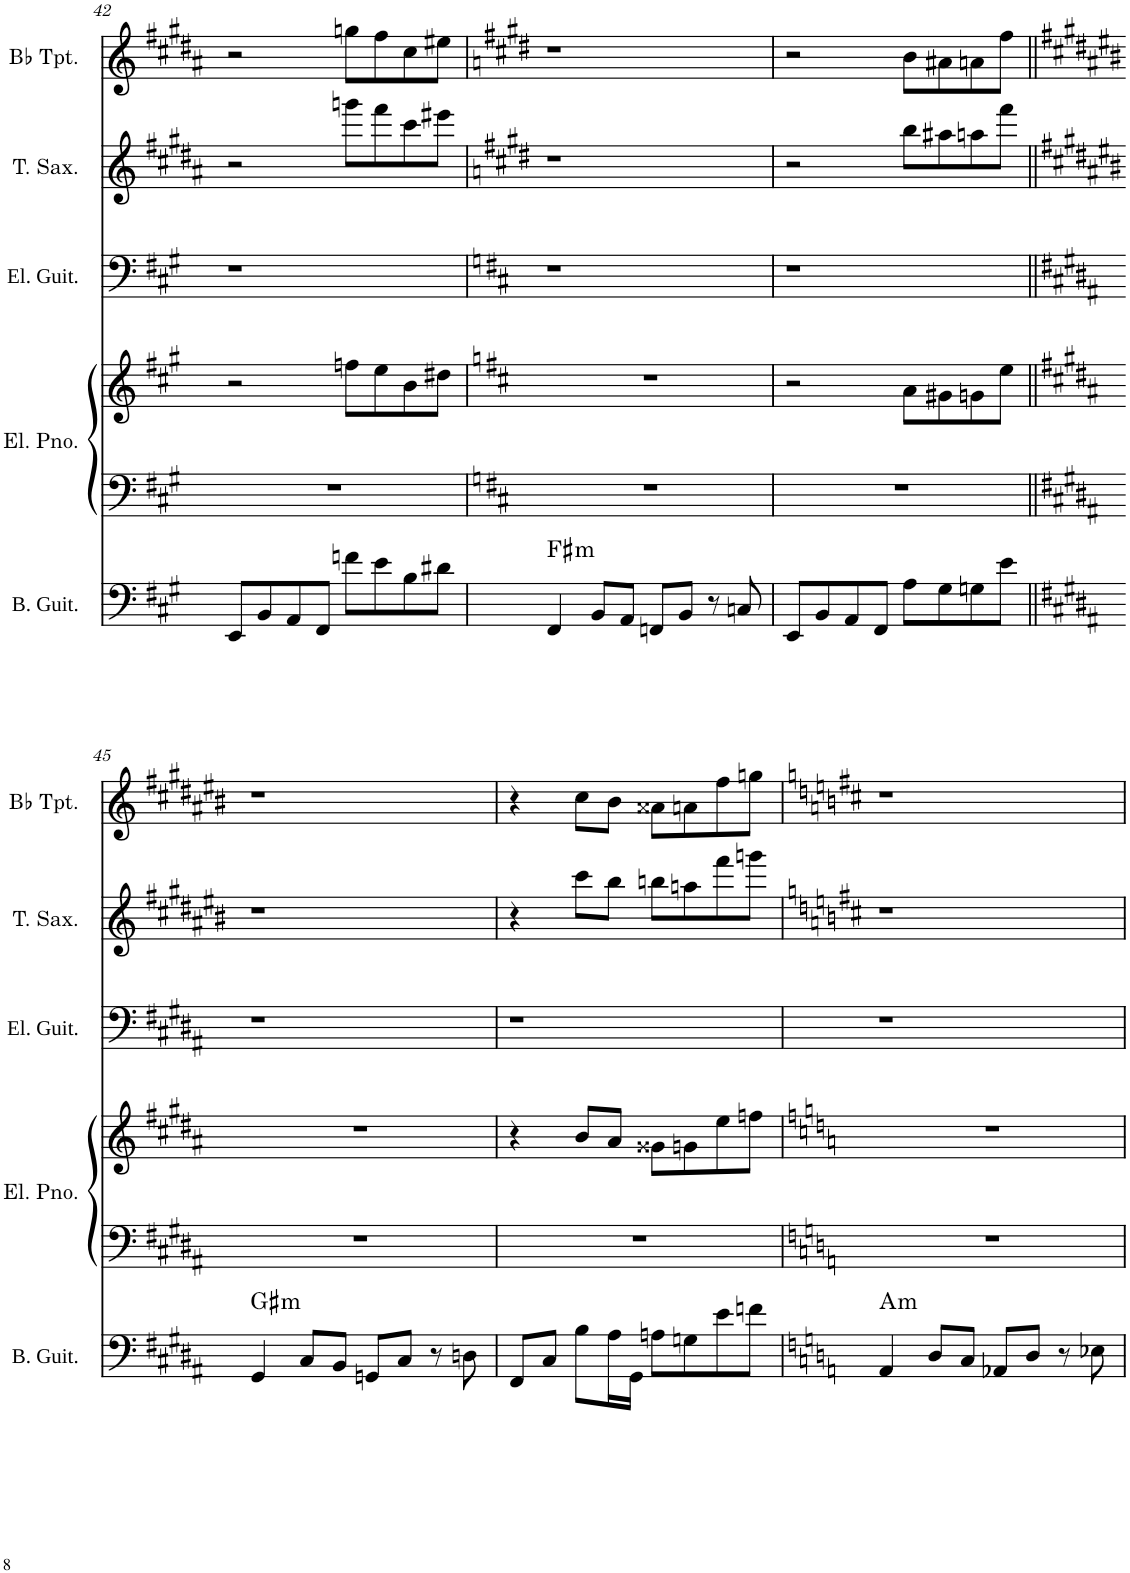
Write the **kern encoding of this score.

**kern	**harte	**kern	**kern	**kern	**kern	**kern
*part5	*part5	*part4	*part4	*part3	*part2	*part1
*staff6	*	*staff5	*staff4	*staff3	*staff2	*staff1
*I"Bass Guitar	*	*I"Electric Piano	*	*I"Electric Guitar	*I"Tenor Saxophone	*I"Bb Trumpet
*I'B. Guit.	*	*I'El. Pno.	*	*I'El. Guit.	*I'T. Sax.	*I'Bb Tpt.
!!LO:PB:g=z
*clefF4	*	*clefF4	*clefG2	*clefF4	*clefG2	*clefG2
*	*	*	*	*	*Trd8c14	*Trd1c2
*k[f#c#g#]	*	*k[f#c#g#]	*k[f#c#g#]	*k[f#c#g#]	*k[f#c#g#d#a#]	*k[f#c#g#d#a#]
*M4/4	*	*M4/4	*M4/4	*M4/4	*M4/4	*M4/4
=42	=42	=42	=42	=42	=42	=42
8EE/L	.	1r	2r	1r	2r	2r
8BB/	.	.	.	.	.	.
8AA/	.	.	.	.	.	.
8FF#/J	.	.	.	.	.	.
8fn\L	.	.	8ffn\L	.	8gggn\L	8ggn\L
8e\	.	.	8ee\	.	8fff#\	8ff#\
8B\	.	.	8b\	.	8ccc#\	8cc#\
8d#X\J	.	.	8dd#X\J	.	8eee#X\J	8ee#X\J
=43	=43	=43	=43	=43	=43	=43
*	*	*k[f#c#]	*k[f#c#]	*k[f#c#]	*k[f#c#g#d#]	*k[f#c#g#d#]
!	!LO:H:kt=m	!	!	!	!	!
4FF#/	F#:min	1r	1r	1r	1r	1r
8BB/L	.	.	.	.	.	.
8AA/J	.	.	.	.	.	.
8FFn/L	.	.	.	.	.	.
8BB/J	.	.	.	.	.	.
8r	.	.	.	.	.	.
8Cn/	.	.	.	.	.	.
=44	=44	=44	=44	=44	=44	=44
8EE/L	.	1r	2r	1r	2r	2r
8BB/	.	.	.	.	.	.
8AA/	.	.	.	.	.	.
8FF#/J	.	.	.	.	.	.
8A\L	.	.	8a\L	.	8bb\L	8b\L
8G#\	.	.	8g#X\	.	8aa#X\	8a#X\
8Gn\	.	.	8gn\	.	8aan\	8an\
8e\J	.	.	8ee\J	.	8fff#\J	8ff#\J
!!LO:LB:g=z
=45||	=45||	=45||	=45||	=45||	=45||	=45||
*k[f#c#g#d#a#]	*	*k[f#c#g#d#a#]	*k[f#c#g#d#a#]	*k[f#c#g#d#a#]	*k[f#c#g#d#a#e#b#]	*k[f#c#g#d#a#e#b#]
!	!LO:H:kt=m	!	!	!	!	!
4GG#/	G#:min	1r	1r	1r	1r	1r
8C#/L	.	.	.	.	.	.
8BB/J	.	.	.	.	.	.
8GGn/L	.	.	.	.	.	.
8C#/J	.	.	.	.	.	.
8r	.	.	.	.	.	.
8Dn\	.	.	.	.	.	.
=46	=46	=46	=46	=46	=46	=46
8FF#/L	.	1r	4r	1r	4r	4r
8C#/J	.	.	.	.	.	.
8B\L	.	.	8b/L	.	8ccc#\L	8cc#\L
16A#\L	.	.	8a#/J	.	8bb#\J	8b#\J
16GG#\JJ	.	.	.	.	.	.
8An\L	.	.	8g##X\L	.	8bbn\L	8a##X\L
8Gn\	.	.	8gn\	.	8aan\	8an\
8e\	.	.	8ee\	.	8fff#\	8ff#\
8fn\J	.	.	8ffn\J	.	8gggn\J	8ggn\J
=47	=47	=47	=47	=47	=47	=47
*k[]	*	*k[]	*k[]	*	*k[f#c#]	*k[f#c#]
!	!LO:H:kt=m	!	!	!	!	!
4AA/	A:min	1r	1r	1r	1r	1r
8D/L	.	.	.	.	.	.
8C/J	.	.	.	.	.	.
8AA-X/L	.	.	.	.	.	.
8D/J	.	.	.	.	.	.
8r	.	.	.	.	.	.
8E-X\	.	.	.	.	.	.
=	=	=	=	=	=	=
*-	*-	*-	*-	*-	*-	*-
